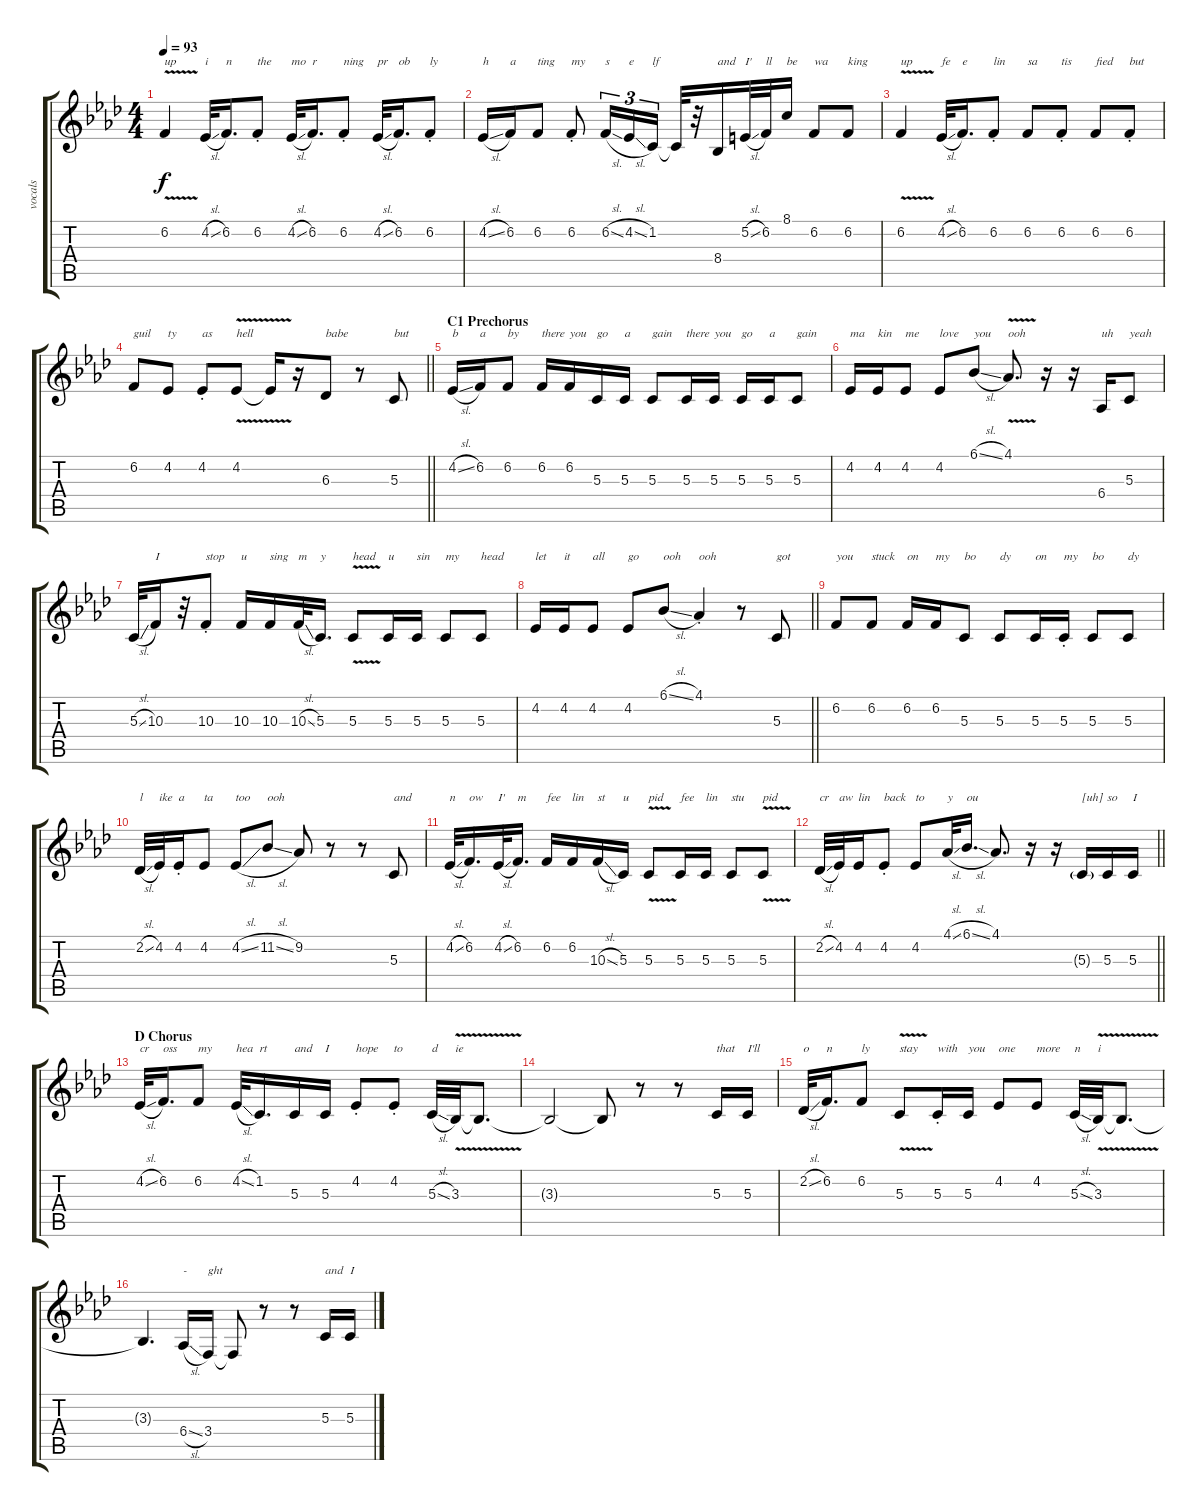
\track ("vocals" "vocals") {instrument lead2sawtooth}
\staff {score tabs}
\tuning (E4 B3 G3 D3 A2 E2) {hide}
\ts (4 4)
\tempo 93
\clef g2
\ks fminor
6.2{v}.4{txt "up" dy f} 4.2{sl}.32{txt "i"} 6.2.16{d txt "n"} 6.2{st}.8{txt "the"} 4.2{sl}.32{txt "mo"} 6.2.16{d txt "r"} 6.2{st}.8{txt "ning"} 4.2{sl}.32{txt "pr"} 6.2.16{d txt "ob"} 6.2{st}.8{txt "ly"} |
4.2{sl}.16{txt "h"} 6.2.16{txt "a"} 6.2.8{txt "ting"} 6.2{st}.8{txt "my"} 6.2{sl}.16{tu (3 2) txt "s"} 4.2{sl}.16{tu (3 2) txt "e"} 1.2.16{tu (3 2) txt "lf"} 1.2{t}.32 r.32 8.4.16{txt "and"} 5.2{sl}.32{txt "I'"} 6.2.32{txt "ll"} 8.1.16{txt "be"} 6.2.8{txt "wa"} 6.2.8{txt "king"} |
6.2{v}.4{txt "up"} 4.2{sl}.32{txt "fe"} 6.2.16{d txt "e"} 6.2{st}.8{txt "lin"} 6.2.8{txt "sa"} 6.2{st}.8{txt "tis"} 6.2.8{txt "fied"} 6.2{st}.8{txt "but"} |
\barLineRight lightlight
6.2.8{txt "guil"} 4.2.8{txt "ty"} 4.2{st}.8{txt "as"} 4.2{v}.8{txt "hell"} 4.2{t}.16 r.16 6.3.8{txt "babe"} r.8 5.3.8{txt "but"} |
\section ("" "C1 Prechorus")
4.2{sl}.16{txt "b"} 6.2.16{txt "a"} 6.2.8{txt "by"} 6.2.16{txt "there"} 6.2.16{txt "you"} 5.3.16{txt "go"} 5.3.16{txt "a"} 5.3.8{txt "gain"} 5.3.16{txt "there"} 5.3.16{txt "you"} 5.3.16{txt "go"} 5.3.16{txt "a"} 5.3.8{txt "gain"} |
4.2.16{txt "ma"} 4.2.16{txt "kin"} 4.2.8{txt "me"} 4.2.8{txt "love"} 6.1{sl}.8{txt "you"} 4.1{v}.8{d txt "ooh"} r.16 r.16 6.4.16{txt "uh"} 5.3.8{txt "yeah"} |
5.3{sl}.32 10.3.16{txt "I"} r.32 10.3{st}.8{txt "stop"} 10.3.16{txt "u"} 10.3.16{txt "sing"} 10.3{sl}.32{txt "m"} 5.3.16{d txt "y"} 5.3{v}.8{txt "head"} 5.3.16{txt "u"} 5.3.16{txt "sin"} 5.3.8{txt "my"} 5.3.8{txt "head"} |
\barLineRight lightlight
4.2.16{txt "let"} 4.2.16{txt "it"} 4.2.8{txt "all"} 4.2.8{txt "go"} 6.1{sl}.8{txt "ooh"} 4.1{st}.4{txt "ooh"} r.8 5.3.8{txt "got"} |
6.2.8{txt "you"} 6.2.8{txt "stuck"} 6.2.16{txt "on"} 6.2.16{txt "my"} 5.3.8{txt "bo"} 5.3.8{txt "dy"} 5.3.16{txt "on"} 5.3{st}.16{txt "my"} 5.3.8{txt "bo"} 5.3.8{txt "dy"} |
2.2{sl}.32{txt "l"} 4.2.32{txt "ike"} 4.2{st}.16{txt "a"} 4.2.8{txt "ta"} 4.2{sl}.8{txt "too"} 11.2{sl}.8{txt "ooh"} 9.2.8 r.8 r.8 5.3.8{txt "and"} |
4.2{sl}.32{txt "n"} 6.2.16{d txt "ow"} 4.2{sl}.32{txt "I'"} 6.2.16{d txt "m"} 6.2.16{txt "fee"} 6.2.16{txt "lin"} 10.3{sl}.16{txt "st"} 5.3.16{txt "u"} 5.3{v}.8{txt "pid"} 5.3.16{txt "fee"} 5.3.16{txt "lin"} 5.3.8{txt "stu"} 5.3{v}.8{txt "pid"} |
\barLineRight lightlight
2.2{sl}.32{txt "cr"} 4.2.32{txt "aw"} 4.2.16{txt "lin"} 4.2{st}.8{txt "back"} 4.2.8{txt "to"} 4.1{sl}.32{txt "y"} 6.1{sl}.16{d txt "ou"} 4.1.8{d} r.16 r.16 5.3{g}.16{txt "[uh]"} 5.3.16{txt "so"} 5.3.16{txt "I"} |
\section ("" "D Chorus")
4.2{sl}.32{txt "cr"} 6.2.16{d txt "oss"} 6.2.8{txt "my"} 4.2{sl}.32{txt "hea"} 1.2.16{d txt "rt"} 5.3.16{txt "and"} 5.3.16{txt "I"} 4.2{st}.8{txt "hope"} 4.2{st}.8{txt "to"} 5.3{sl}.32{txt "d"} 3.3{v}.32{txt "ie"} 3.3{t}.8{d} |
3.3{t}.2 3.3{t}.8 r.8 r.8 5.3.16{txt "that"} 5.3.16{txt "I'll"} |
2.2{sl}.32{txt "o"} 6.2.16{d txt "n"} 6.2.8{txt "ly"} 5.3{v}.8{txt "stay"} 5.3{st}.16{txt "with"} 5.3.16{txt "you"} 4.2.8{txt "one"} 4.2.8{txt "more"} 5.3{sl}.32{txt "n"} 3.3{v}.32{txt "i"} 3.3{t}.8{d} |
3.3{t}.4{d} 6.4{sl}.16{txt "-"} 3.4.16{txt "ght"} 3.4{t}.8 r.8 r.8 5.3.16{txt "and"} 5.3.16{txt "I"}
